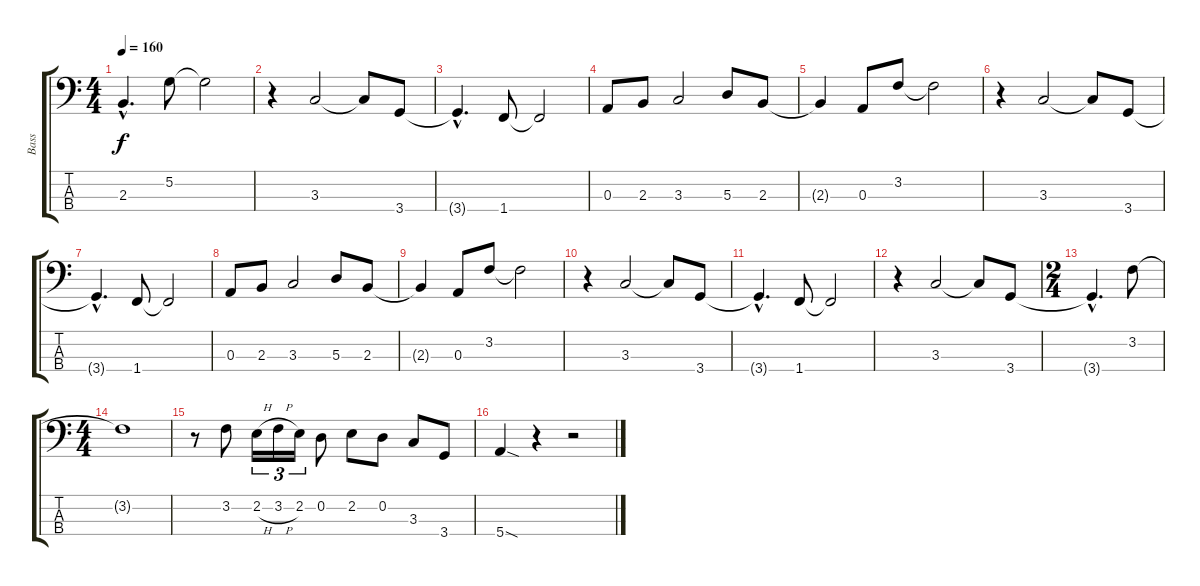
\track ("Bass" "Bass") {instrument slapbass1}
\staff {score tabs}
\tuning (G2 D2 A1 E1) {hide}
\ts (4 4)
\tempo 160
\clef f4
\ks c
2.3{hac t}.4{d dy f} 5.2.8 5.2{t}.2 |
r.4 3.3.2 3.3{t}.8 3.4.8 |
3.4{hac t}.4{d} 1.4.8 1.4{t}.2 |
0.3.8 2.3.8 3.3.2 5.3.8 2.3.8 |
2.3{t}.4 0.3.8 3.2.8 3.2{t}.2 |
r.4 3.3.2 3.3{t}.8 3.4.8 |
3.4{hac t}.4{d} 1.4.8 1.4{t}.2 |
0.3.8 2.3.8 3.3.2 5.3.8 2.3.8 |
2.3{t}.4 0.3.8 3.2.8 3.2{t}.2 |
r.4 3.3.2 3.3{t}.8 3.4.8 |
3.4{hac t}.4{d} 1.4.8 1.4{t}.2 |
r.4 3.3.2 3.3{t}.8 3.4.8 |
\ts (2 4)
3.4{hac t}.4{d} 3.2.8 |
\ts (4 4)
3.2{t}.1 |
r.8 3.2.8 2.2{h}.16{tu (3 2)} 3.2{h}.16{tu (3 2)} 2.2.16{tu (3 2)} 0.2.8 2.2.8 0.2.8 3.3.8 3.4.8 |
5.4{sod}.4 r.4 r.2
